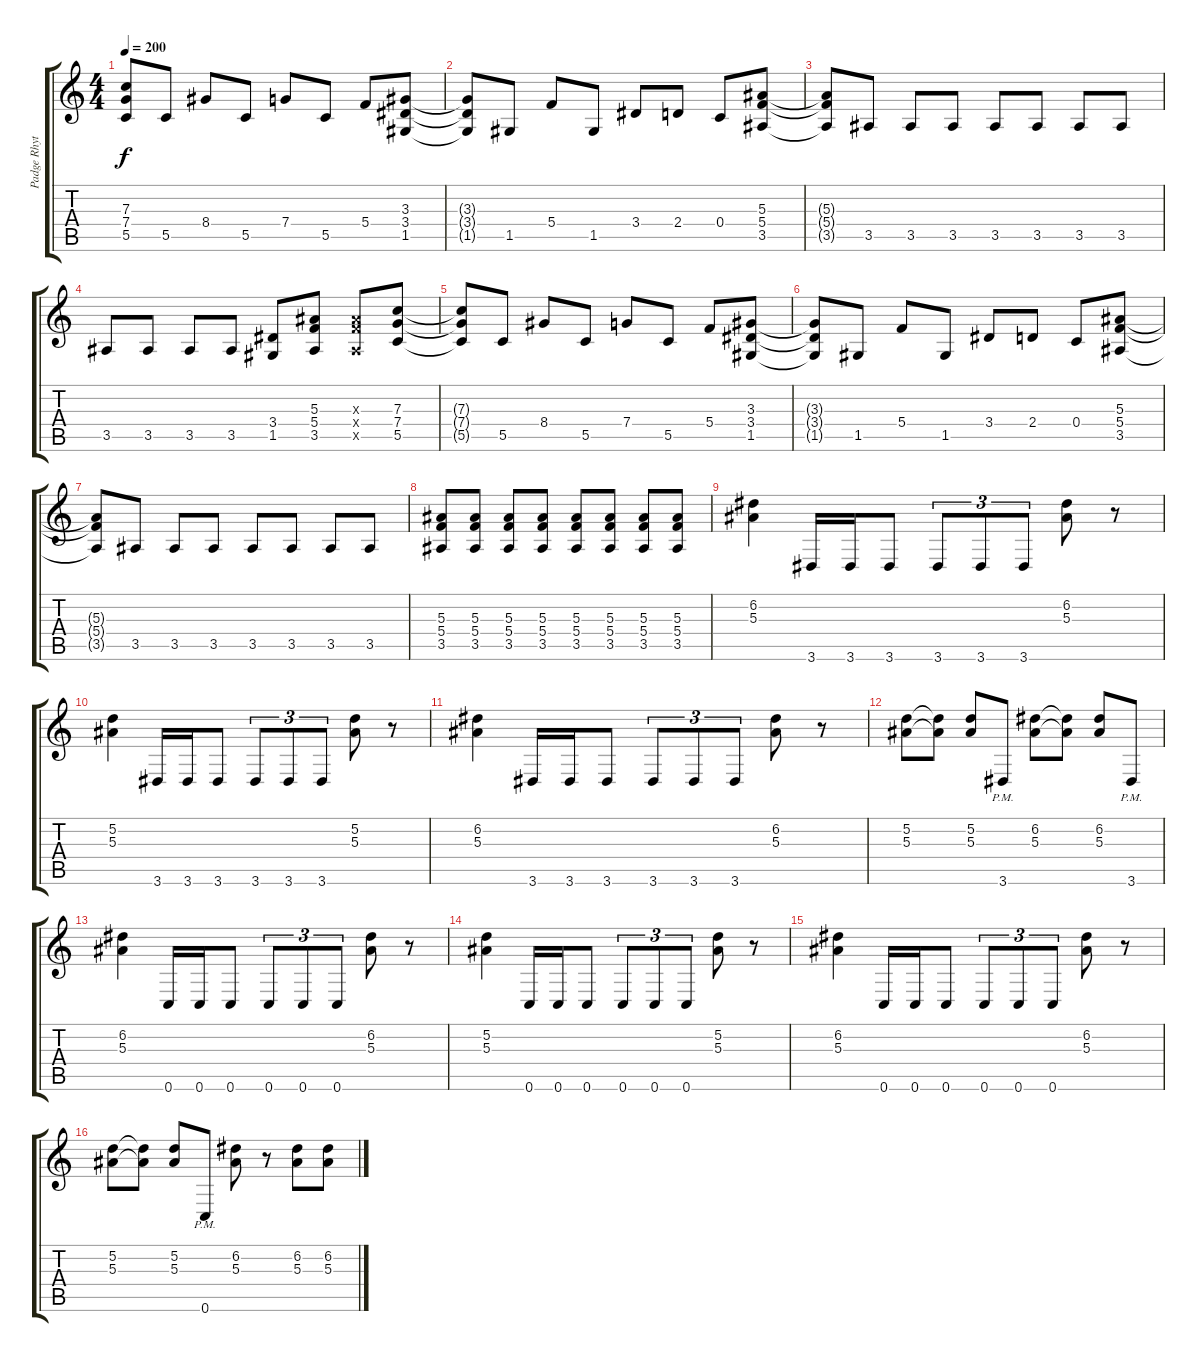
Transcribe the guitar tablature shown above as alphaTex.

\track ("Padge Rhythm" "Padge Rhyt") {instrument distortionguitar}
\staff {score tabs}
\tuning (D4 A3 F3 C3 G2 C2) {hide}
\ts (4 4)
\tempo 200
\clef g2
\ks c
(7.3{t} 7.4{t} 5.5{t}).8{dy f} 5.5.8 8.4.8 5.5.8 7.4.8 5.5.8 5.4.8 (3.3 3.4 1.5).8 |
(3.3{t} 3.4{t} 1.5{t}).8 1.5.8 5.4.8 1.5.8 3.4.8 2.4.8 0.4.8 (5.3 5.4 3.5).8 |
(5.3{t} 5.4{t} 3.5{t}).8 3.5.8 3.5.8 3.5.8 3.5.8 3.5.8 3.5.8 3.5.8 |
3.5.8 3.5.8 3.5.8 3.5.8 (3.4 1.5).8 (5.3 5.4 3.5).8 (5.3{x} 5.4{x} 3.5{x}).8 (7.3 7.4 5.5).8 |
(7.3{t} 7.4{t} 5.5{t}).8 5.5.8 8.4.8 5.5.8 7.4.8 5.5.8 5.4.8 (3.3 3.4 1.5).8 |
(3.3{t} 3.4{t} 1.5{t}).8 1.5.8 5.4.8 1.5.8 3.4.8 2.4.8 0.4.8 (5.3 5.4 3.5).8 |
(5.3{t} 5.4{t} 3.5{t}).8 3.5.8 3.5.8 3.5.8 3.5.8 3.5.8 3.5.8 3.5.8 |
(5.3 5.4 3.5).8 (5.3 5.4 3.5).8 (5.3 5.4 3.5).8 (5.3 5.4 3.5).8 (5.3 5.4 3.5).8 (5.3 5.4 3.5).8 (5.3 5.4 3.5).8 (5.3 5.4 3.5).8 |
(6.2 5.3).4 3.6.16 3.6.16 3.6.8 3.6.8{tu (3 2)} 3.6.8{tu (3 2)} 3.6.8{tu (3 2)} (6.2 5.3).8 r.8 |
(5.2 5.3).4 3.6.16 3.6.16 3.6.8 3.6.8{tu (3 2)} 3.6.8{tu (3 2)} 3.6.8{tu (3 2)} (5.2 5.3).8 r.8 |
(6.2 5.3).4 3.6.16 3.6.16 3.6.8 3.6.8{tu (3 2)} 3.6.8{tu (3 2)} 3.6.8{tu (3 2)} (6.2 5.3).8 r.8 |
(5.2 5.3).8 (5.2{t} 5.3{t}).8 (5.2 5.3).8 3.6{pm}.8 (6.2 5.3).8 (6.2{t} 5.3{t}).8 (6.2 5.3).8 3.6{pm}.8 |
(6.2 5.3).4 0.6.16 0.6.16 0.6.8 0.6.8{tu (3 2)} 0.6.8{tu (3 2)} 0.6.8{tu (3 2)} (6.2 5.3).8 r.8 |
(5.2 5.3).4 0.6.16 0.6.16 0.6.8 0.6.8{tu (3 2)} 0.6.8{tu (3 2)} 0.6.8{tu (3 2)} (5.2 5.3).8 r.8 |
(6.2 5.3).4 0.6.16 0.6.16 0.6.8 0.6.8{tu (3 2)} 0.6.8{tu (3 2)} 0.6.8{tu (3 2)} (6.2 5.3).8 r.8 |
(5.2 5.3).8 (5.2{t} 5.3{t}).8 (5.2 5.3).8 0.6{pm}.8 (6.2 5.3).8 r.8 (6.2 5.3).8 (6.2 5.3).8
